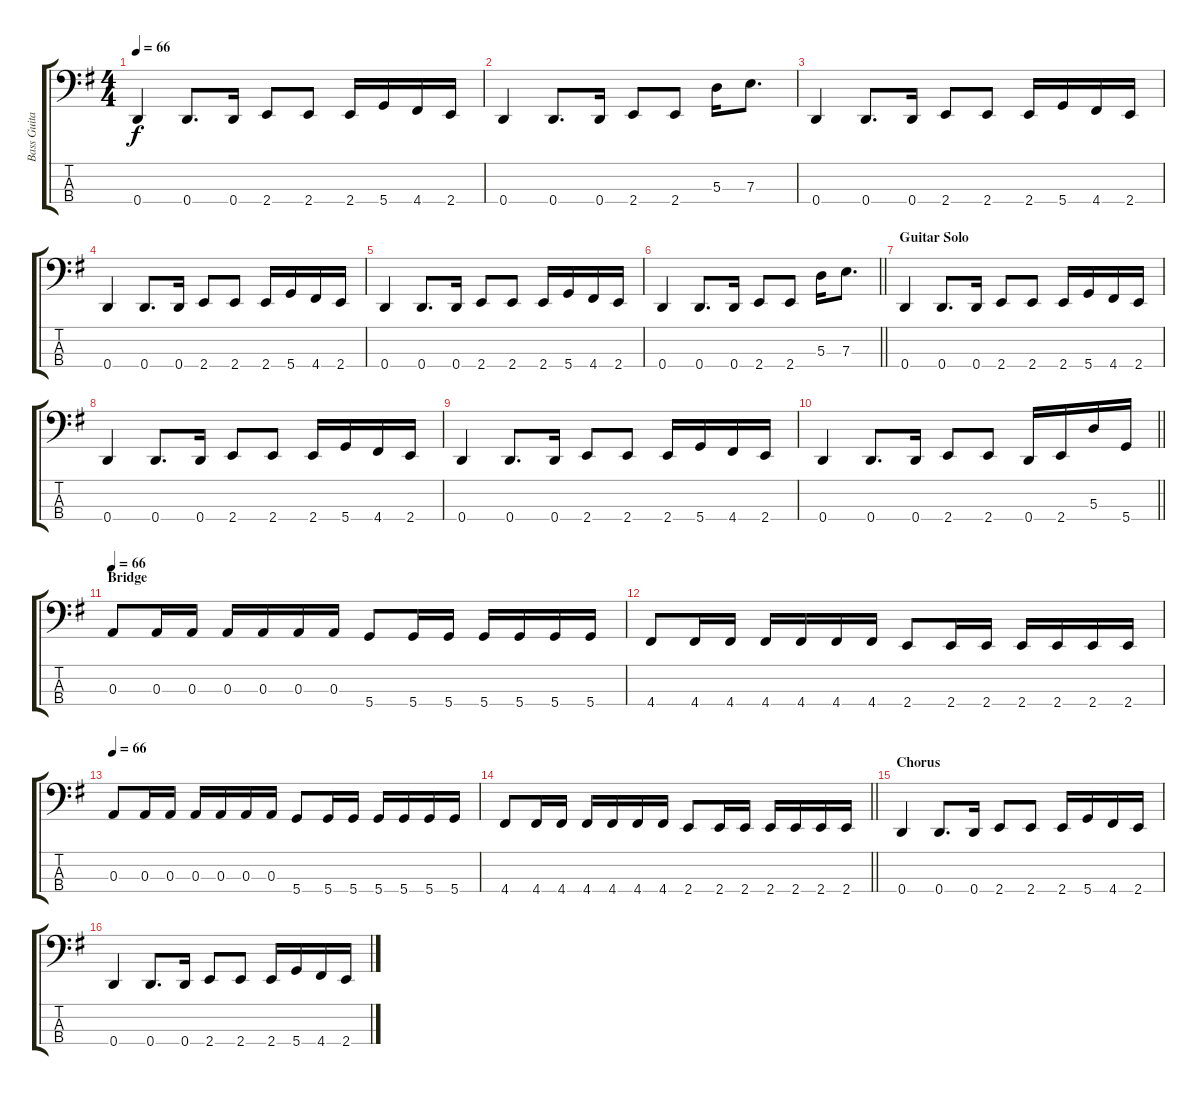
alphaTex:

\track ("Bass Guitar" "Bass Guita") {instrument electricbassfinger}
\staff {score tabs}
\tuning (G2 D2 A1 D1) {hide}
\ts (4 4)
\tempo 66
\clef f4
\ks g
0.4.4{dy f} 0.4.8{d} 0.4.16 2.4.8 2.4.8 2.4.16 5.4.16 4.4.16 2.4.16 |
0.4.4 0.4.8{d} 0.4.16 2.4.8 2.4.8 5.3.16 7.3.8{d} |
0.4.4 0.4.8{d} 0.4.16 2.4.8 2.4.8 2.4.16 5.4.16 4.4.16 2.4.16 |
0.4.4 0.4.8{d} 0.4.16 2.4.8 2.4.8 2.4.16 5.4.16 4.4.16 2.4.16 |
0.4.4 0.4.8{d} 0.4.16 2.4.8 2.4.8 2.4.16 5.4.16 4.4.16 2.4.16 |
\barLineRight lightlight
0.4.4 0.4.8{d} 0.4.16 2.4.8 2.4.8 5.3.16 7.3.8{d} |
\section ("" "Guitar Solo")
0.4.4 0.4.8{d} 0.4.16 2.4.8 2.4.8 2.4.16 5.4.16 4.4.16 2.4.16 |
0.4.4 0.4.8{d} 0.4.16 2.4.8 2.4.8 2.4.16 5.4.16 4.4.16 2.4.16 |
0.4.4 0.4.8{d} 0.4.16 2.4.8 2.4.8 2.4.16 5.4.16 4.4.16 2.4.16 |
\barLineRight lightlight
0.4.4 0.4.8{d} 0.4.16 2.4.8 2.4.8 0.4.16 2.4.16 5.3.16 5.4.16 |
\section ("" "Bridge")
\tempo 66
0.3.8 0.3.16 0.3.16 0.3.16 0.3.16 0.3.16 0.3.16 5.4.8 5.4.16 5.4.16 5.4.16 5.4.16 5.4.16 5.4.16 |
4.4.8 4.4.16 4.4.16 4.4.16 4.4.16 4.4.16 4.4.16 2.4.8 2.4.16 2.4.16 2.4.16 2.4.16 2.4.16 2.4.16 |
\tempo 66
0.3.8 0.3.16 0.3.16 0.3.16 0.3.16 0.3.16 0.3.16 5.4.8 5.4.16 5.4.16 5.4.16 5.4.16 5.4.16 5.4.16 |
\barLineRight lightlight
4.4.8 4.4.16 4.4.16 4.4.16 4.4.16 4.4.16 4.4.16 2.4.8 2.4.16 2.4.16 2.4.16 2.4.16 2.4.16 2.4.16 |
\section ("" "Chorus")
0.4.4 0.4.8{d} 0.4.16 2.4.8 2.4.8 2.4.16 5.4.16 4.4.16 2.4.16 |
0.4.4 0.4.8{d} 0.4.16 2.4.8 2.4.8 2.4.16 5.4.16 4.4.16 2.4.16
